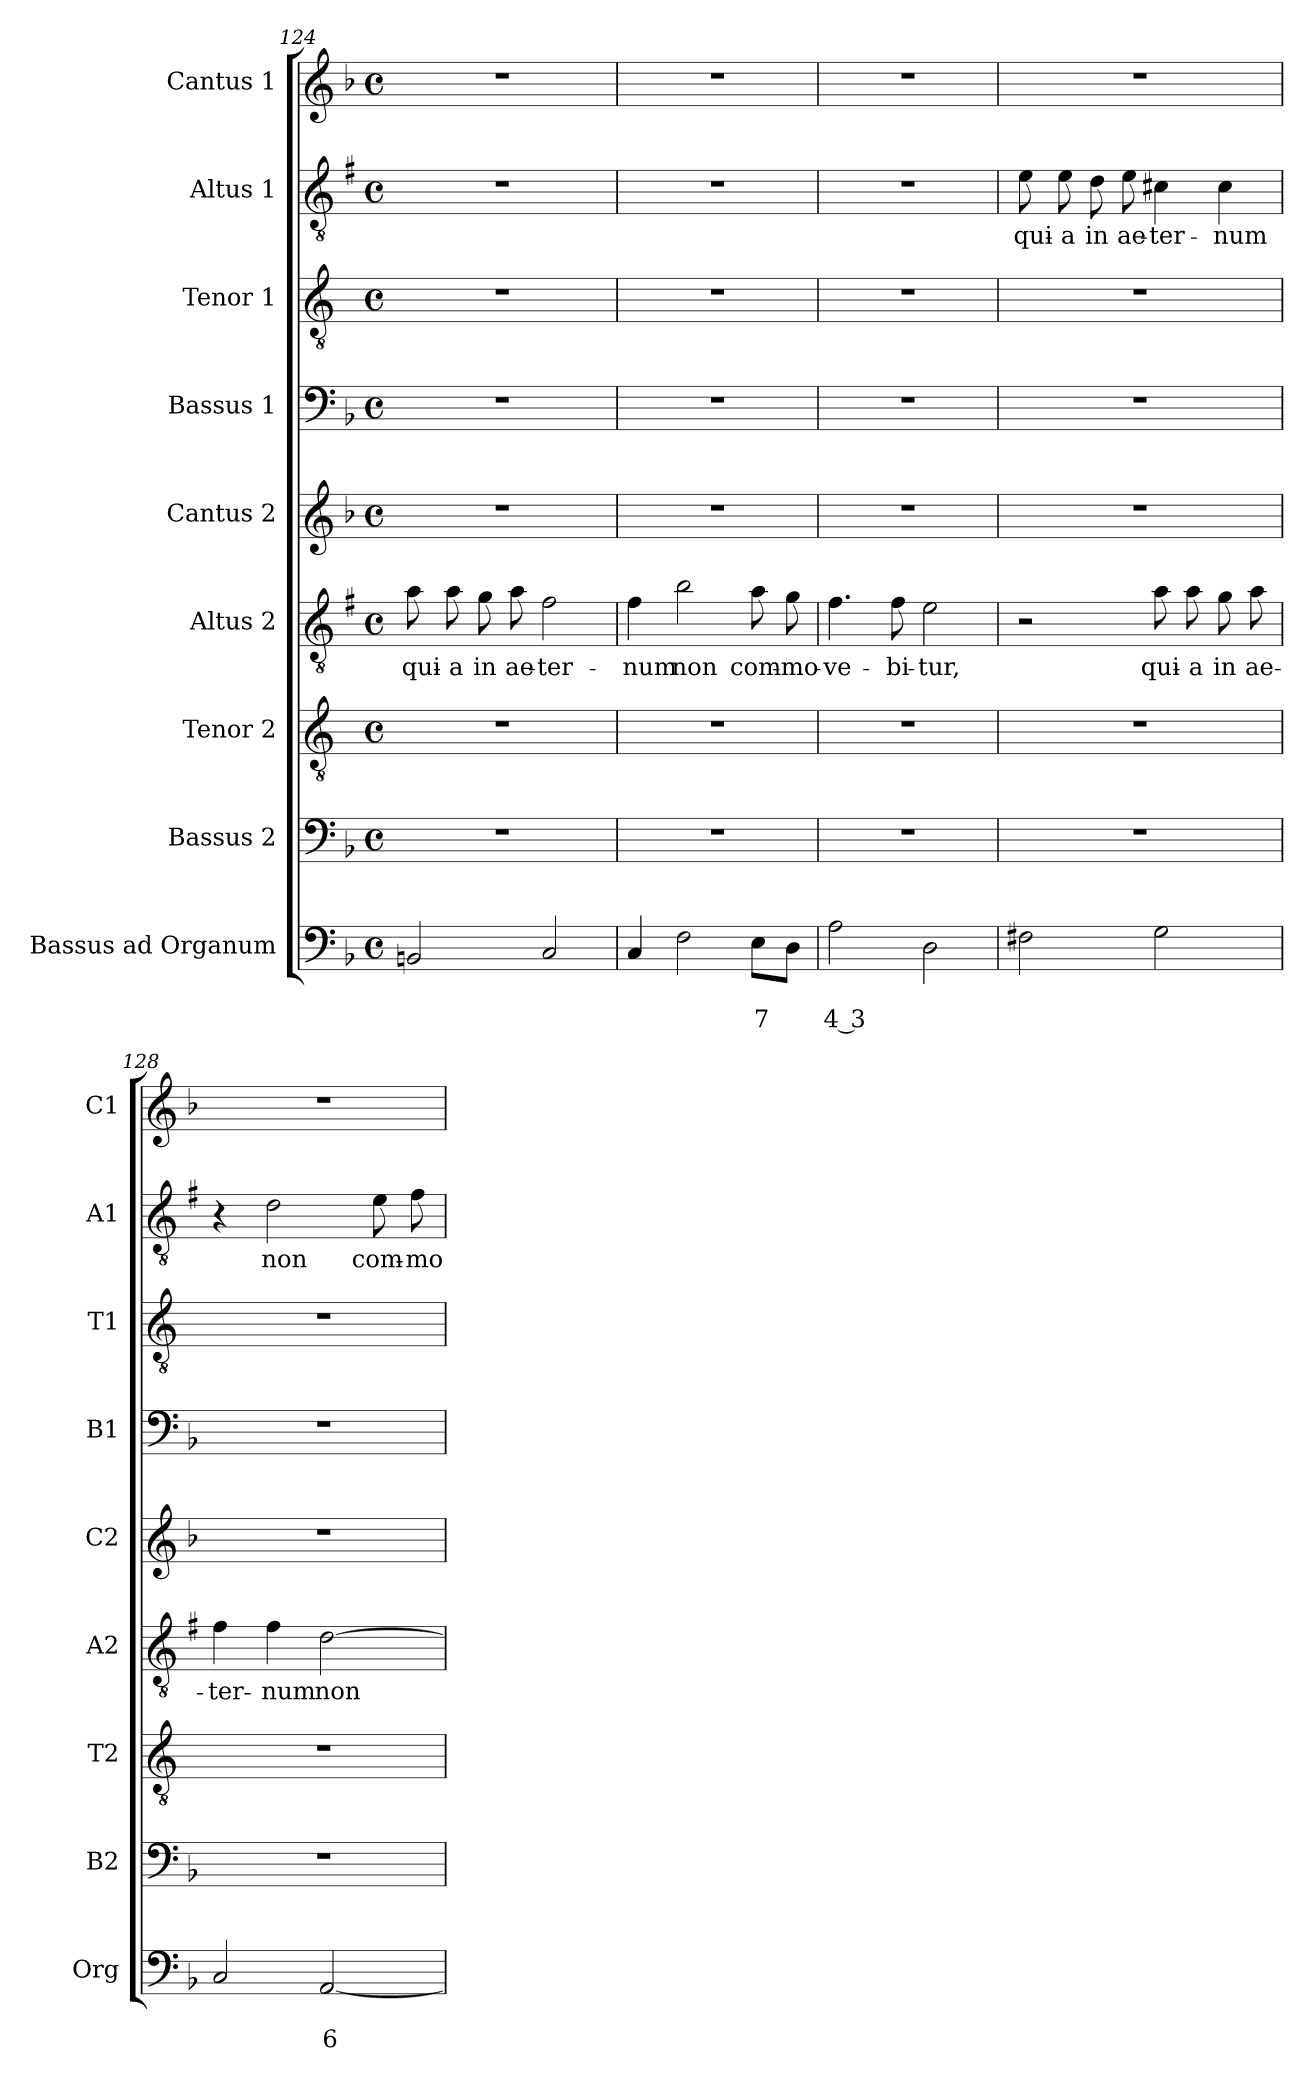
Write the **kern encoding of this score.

**kern	**text	**text	**kern	**kern	**kern	**text	**kern	**kern	**kern	**kern	**text	**kern
*part9	*part9	*part9	*part8	*part7	*part6	*part6	*part5	*part4	*part3	*part2	*part2	*part1
*staff9	*staff9	*staff9	*staff8	*staff7	*staff6	*staff6	*staff5	*staff4	*staff3	*staff2	*staff2	*staff1
*I"Bassus ad Organum	*	*	*I"Bassus 2	*I"Tenor 2	*I"Altus 2	*	*I"Cantus 2	*I"Bassus 1	*I"Tenor 1	*I"Altus 1	*	*I"Cantus 1
*I'Org	*	*	*I'B2	*I'T2	*I'A2	*	*I'C2	*I'B1	*I'T1	*I'A1	*	*I'C1
*clefF4	*	*	*clefF4	*clefGv2	*clefGv2	*	*clefG2	*clefF4	*clefGv2	*clefGv2	*	*clefG2
*	*	*	*	*ITrd4c7	*ITrd1c2	*	*	*	*ITrd4c7	*ITrd1c2	*	*
*k[b-]	*	*	*k[b-]	*k[b-]	*k[b-]	*	*k[b-]	*k[b-]	*k[b-]	*k[b-]	*	*k[b-]
*F:	*	*	*F:	*F:	*F:	*	*F:	*F:	*F:	*F:	*	*F:
*M4/4	*	*	*M4/4	*M4/4	*M4/4	*	*M4/4	*M4/4	*M4/4	*M4/4	*	*M4/4
*met(c)	*	*	*met(c)	*met(c)	*met(c)	*	*met(c)	*met(c)	*met(c)	*met(c)	*	*met(c)
=124	=124	=124	=124	=124	=124	=124	=124	=124	=124	=124	=124	=124
!	!	!	!	!	!	!LO:LY:b	!	!	!	!	!	!
2BBn/	.	.	1r	1r	8g\	qui-	1r	1r	1r	1r	.	1r
!	!	!	!	!	!	!LO:LY:b	!	!	!	!	!	!
.	.	.	.	.	8g\	-a	.	.	.	.	.	.
!	!	!	!	!	!	!LO:LY:b	!	!	!	!	!	!
.	.	.	.	.	8f\	in	.	.	.	.	.	.
!	!	!	!	!	!	!LO:LY:b	!	!	!	!	!	!
.	.	.	.	.	8g\	ae-	.	.	.	.	.	.
!	!	!	!	!	!	!LO:LY:b	!	!	!	!	!	!
2C/	.	.	.	.	2e\	-ter-	.	.	.	.	.	.
!!LO:PB:g=z
=125	=125	=125	=125	=125	=125	=125	=125	=125	=125	=125	=125	=125
!	!	!	!	!	!	!LO:LY:b	!	!	!	!	!	!
4C/	.	.	1r	1r	4e\	-num	1r	1r	1r	1r	.	1r
!	!	!	!	!	!	!LO:LY:b	!	!	!	!	!	!
2F\	.	.	.	.	2a\	non	.	.	.	.	.	.
!	!	!LO:LY:b	!	!	!	!LO:LY:b	!	!	!	!	!	!
8E\L	.	7	.	.	8g\	com-	.	.	.	.	.	.
!	!	!	!	!	!	!LO:LY:b	!	!	!	!	!	!
8D\J	.	.	.	.	8f\	-mo-	.	.	.	.	.	.
=126	=126	=126	=126	=126	=126	=126	=126	=126	=126	=126	=126	=126
!	!	!LO:LY:b	!	!	!	!LO:LY:b	!	!	!	!	!	!
2A\	.	4 3	1r	1r	4.e\	-ve-	1r	1r	1r	1r	.	1r
!	!	!	!	!	!	!LO:LY:b	!	!	!	!	!	!
.	.	.	.	.	8e\	-bi-	.	.	.	.	.	.
!	!	!	!	!	!	!LO:LY:b	!	!	!	!	!	!
2D\	.	.	.	.	2d\	-tur,	.	.	.	.	.	.
=127	=127	=127	=127	=127	=127	=127	=127	=127	=127	=127	=127	=127
!	!	!	!	!	!	!	!	!	!	!	!LO:LY:b	!
2F#X\	.	.	1r	1r	2r	.	1r	1r	1r	8d\	qui-	1r
!	!	!	!	!	!	!	!	!	!	!	!LO:LY:b	!
.	.	.	.	.	.	.	.	.	.	8d\	-a	.
!	!	!	!	!	!	!	!	!	!	!	!LO:LY:b	!
.	.	.	.	.	.	.	.	.	.	8c\	in	.
!	!	!	!	!	!	!	!	!	!	!	!LO:LY:b	!
.	.	.	.	.	.	.	.	.	.	8d\	ae-	.
!	!	!	!	!	!	!LO:LY:b	!	!	!	!	!LO:LY:b	!
2G\	.	.	.	.	8g\	qui-	.	.	.	4Bn\	-ter-	.
!	!	!	!	!	!	!LO:LY:b	!	!	!	!	!	!
.	.	.	.	.	8g\	-a	.	.	.	.	.	.
!	!	!	!	!	!	!LO:LY:b	!	!	!	!	!LO:LY:b	!
.	.	.	.	.	8f\	in	.	.	.	4B\	-num	.
!	!	!	!	!	!	!LO:LY:b	!	!	!	!	!	!
.	.	.	.	.	8g\	ae-	.	.	.	.	.	.
=128	=128	=128	=128	=128	=128	=128	=128	=128	=128	=128	=128	=128
!	!	!	!	!	!	!LO:LY:b	!	!	!	!	!	!
2C/	.	.	1r	1r	4e\	-ter-	1r	1r	1r	4r	.	1r
!	!	!	!	!	!	!LO:LY:b	!	!	!	!	!LO:LY:b	!
.	.	.	.	.	4e\	-num	.	.	.	2c\	non	.
!	!	!LO:LY:b	!	!	!	!LO:LY:b	!	!	!	!	!	!
[2AA/	.	6	.	.	[2c\	non	.	.	.	.	.	.
!	!	!	!	!	!	!	!	!	!	!	!LO:LY:b	!
.	.	.	.	.	.	.	.	.	.	8d\	com-	.
!	!	!	!	!	!	!	!	!	!	!	!LO:LY:b	!
.	.	.	.	.	.	.	.	.	.	8e\	-mo-	.
=	=	=	=	=	=	=	=	=	=	=	=	=
*-	*-	*-	*-	*-	*-	*-	*-	*-	*-	*-	*-	*-
